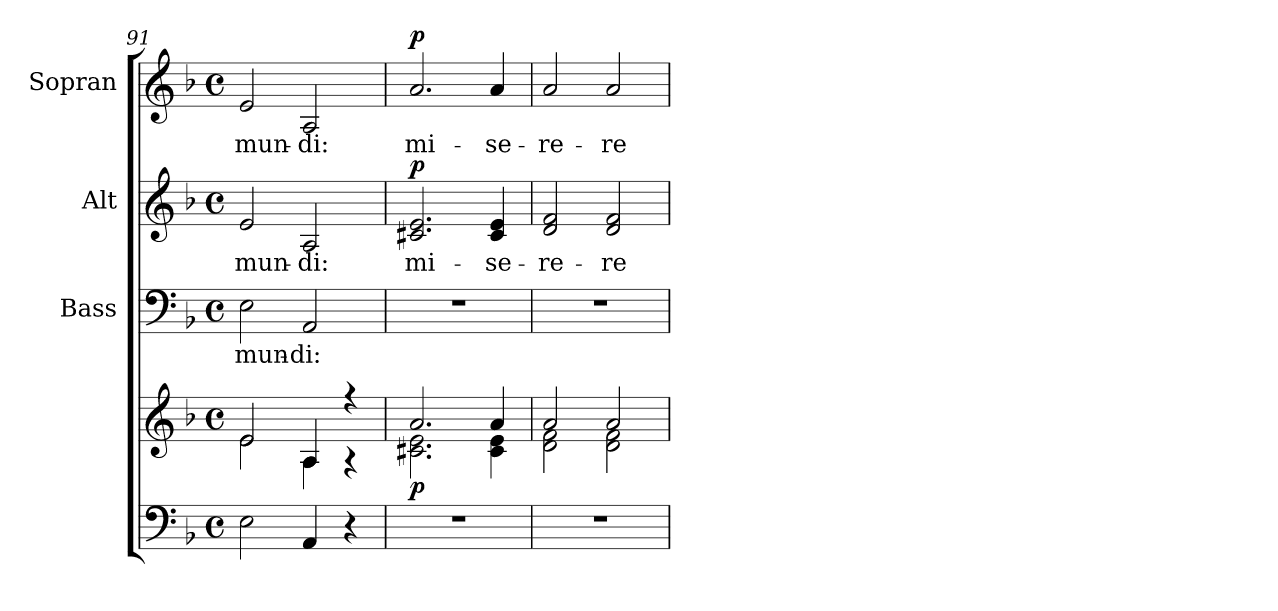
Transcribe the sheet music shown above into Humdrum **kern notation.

**kern	**kern	**dynam	**kern	**text	**kern	**text	**dynam	**kern	**text	**dynam
*part4	*part4	*part4	*part3	*part3	*part2	*part2	*part2	*part1	*part1	*part1
*staff5	*staff4	*staff4/5	*staff3	*staff3	*staff2	*staff2	*staff2	*staff1	*staff1	*staff1
*	*	*	*I"Bass	*	*I"Alt	*	*	*I"Sopran	*	*
*	*	*	*I'B.	*	*I'A.	*	*	*I'S.	*	*
*clefF4	*clefG2	*	*clefF4	*	*clefG2	*	*	*clefG2	*	*
*k[b-]	*k[b-]	*	*k[b-]	*	*k[b-]	*	*	*k[b-]	*	*
*F:	*F:	*	*F:	*	*F:	*	*	*F:	*	*
*M4/4	*M4/4	*	*M4/4	*	*M4/4	*	*	*M4/4	*	*
*met(c)	*met(c)	*	*met(c)	*	*met(c)	*	*	*met(c)	*	*
=91	=91	=91	=91	=91	=91	=91	=91	=91	=91	=91
*	*^	*	*	*	*	*	*	*	*	*
!	!	!	!	!	!LO:LY:b	!	!LO:LY:b	!	!	!LO:LY:b	!
2E\	2e/	2e\	.	2E\	mun-	2e/	mun-	.	2e/	mun-	.
!	!	!	!	!	!LO:LY:b	!	!LO:LY:b	!	!	!LO:LY:b	!
4AA/	4A/	4A\	.	2AA/	-di:	2A/	-di:	.	2A/	-di:	.
4r	4r	4r	.	.	.	.	.	.	.	.	.
=92	=92	=92	=92	=92	=92	=92	=92	=92	=92	=92	=92
!	!	!	!LO:DY:b	!	!	!	!LO:LY:b	!LO:DY:a	!	!LO:LY:b	!LO:DY:a
1r	2.a/	2.c#X\ 2.e\	p	1r	.	2.c#X/ 2.e/	mi-	p	2.a/	mi-	p
!	!	!	!	!	!	!	!LO:LY:b	!	!	!LO:LY:b	!
.	4a/	4c#\ 4e\	.	.	.	4c#/ 4e/	-se-	.	4a/	-se-	.
!!LO:LB:g=z
=93	=93	=93	=93	=93	=93	=93	=93	=93	=93	=93	=93
!	!	!	!	!	!	!	!LO:LY:b	!	!	!LO:LY:b	!
1r	2a/	2d\ 2f\	.	1r	.	2d/ 2f/	-re-	.	2a/	-re-	.
!	!	!	!	!	!	!	!LO:LY:b	!	!	!LO:LY:b	!
.	2a/	2d\ 2f\	.	.	.	2d/ 2f/	-re	.	2a/	-re	.
*	*v	*v	*	*	*	*	*	*	*	*	*
=	=	=	=	=	=	=	=	=	=	=
*-	*-	*-	*-	*-	*-	*-	*-	*-	*-	*-
